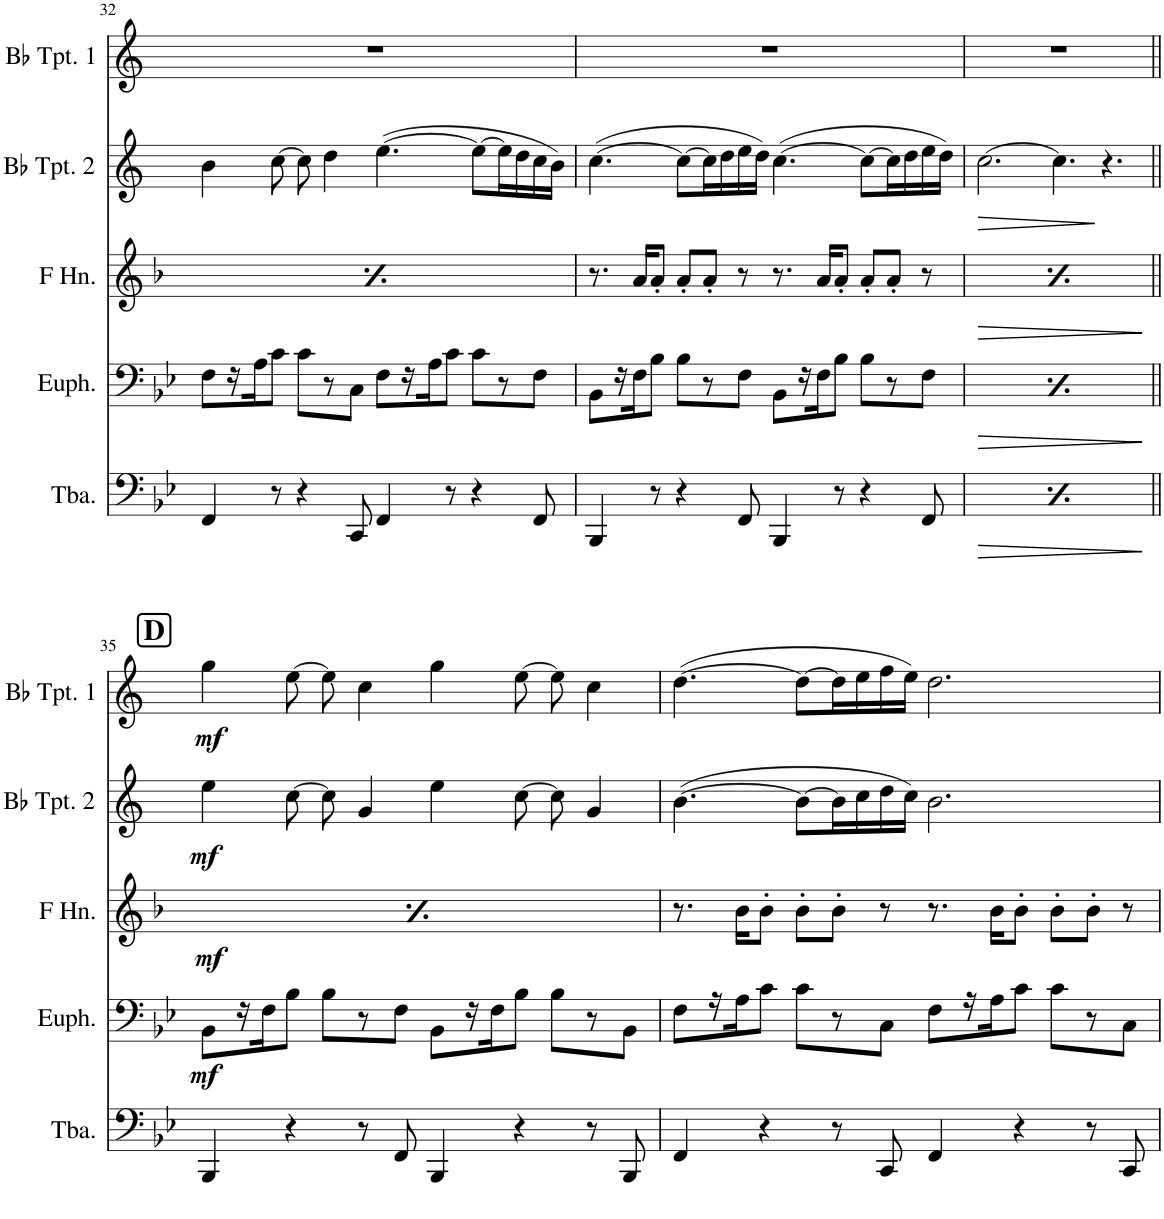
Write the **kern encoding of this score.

**kern	**kern	**dynam	**kern	**kern	**dynam	**kern	**dynam
*part5	*part4	*part4	*part3	*part2	*part2	*part1	*part1
*staff5	*staff4	*staff4	*staff3	*staff2	*staff2	*staff1	*staff1
*I"Tuba	*I"Euphonium	*	*I"Horn in F	*I"Bb Trumpet 2	*	*I"Bb Trumpet 1	*
*I'Tba.	*I'Euph.	*	*	*I'Bb Tpt. 2	*	*I'Bb Tpt. 1	*
!!LO:PB:g=z
*clefF4	*clefF4	*	*clefG2	*clefG2	*	*clefG2	*
*	*	*	*Trd4c7	*Trd1c2	*	*Trd1c2	*
*k[b-e-]	*k[b-e-]	*	*k[b-]	*k[]	*	*k[]	*
*M12/8	*M12/8	*	*M12/8	*M12/8	*	*M12/8	*
=32	=32	=32	=32	=32	=32	=32	=32
4FF/	8F\L	.	8.r	4b\	.	1.r	.
.	16r	.	.	.	.	.	.
.	16A\J	.	16b-\KL	.	.	.	.
8r	8c\J	.	8b-'\J	[8cc\	.	.	.
4r	8c\L	.	8b-'\L	8cc\]	.	.	.
.	8r	.	8b-'\J	4dd\	.	.	.
8CC/	8C\J	.	8r	.	.	.	.
4FF/	8F\L	.	8.r	([4.ee\	.	.	.
.	16r	.	.	.	.	.	.
.	16A\J	.	16b-\KL	.	.	.	.
8r	8c\J	.	8b-'\J	.	.	.	.
4r	8c\L	.	8b-'\L	8ee\L_	.	.	.
.	8r	.	8b-'\J	16ee\L]	.	.	.
.	.	.	.	16dd\	.	.	.
8FF/	8F\J	.	8r	16cc\	.	.	.
.	.	.	.	16b\JJ)	.	.	.
=33	=33	=33	=33	=33	=33	=33	=33
4BBB-/	8BB-\L	.	8.r	([4.cc\	.	1.r	.
.	16r	.	.	.	.	.	.
.	16F\J	.	16a/KL	.	.	.	.
8r	8B-\J	.	8a'/J	.	.	.	.
4r	8B-\L	.	8a'/L	8cc\L_	.	.	.
.	8r	.	8a'/J	16cc\L]	.	.	.
.	.	.	.	16dd\	.	.	.
8FF/	8F\J	.	8r	16ee\	.	.	.
.	.	.	.	16dd\JJ)	.	.	.
4BBB-/	8BB-\L	.	8.r	([4.cc\	.	.	.
.	16r	.	.	.	.	.	.
.	16F\J	.	16a/KL	.	.	.	.
8r	8B-\J	.	8a'/J	.	.	.	.
4r	8B-\L	.	8a'/L	8cc\L_	.	.	.
.	8r	.	8a'/J	16cc\L]	.	.	.
.	.	.	.	16dd\	.	.	.
8FF/	8F\J	.	8r	16ee\	.	.	.
.	.	.	.	16dd\JJ)	.	.	.
=34	=34	=34	=34	=34	=34	=34	=34
!	!	!	!	!	!LO:HP:b	!	!
4BBB-/	8BB-\L	.	8.r	[2.cc\	>	1.r	.
.	16r	.	.	.	.	.	.
.	16F\J	.	16a/KL	.	.	.	.
8r	8B-\J	.	8a'/J	.	.	.	.
4r	8B-\L	.	8a'/L	.	.	.	.
.	8r	.	8a'/J	.	.	.	.
8FF/	8F\J	.	8r	.	.	.	.
4BBB-/	8BB-\L	.	8.r	4.cc\]	.	.	.
.	16r	.	.	.	.	.	.
.	16F\J	.	16a/KL	.	.	.	.
8r	8B-\J	.	8a'/J	.	.	.	.
4r	8B-\L	.	8a'/L	4.r	.	.	.
.	8r	.	8a'/J	.	.	.	.
8FF/	8F\J	.	8r	.	.	.	.
.	.	.	.	.	]	.	.
!!LO:LB:g=z
!!LO:REH:place=s1:a:B:cj:fs=14:t=D
=35||	=35||	=35||	=35||	=35||	=35||	=35||	=35||
!	!	!LO:DY:b	!	!	!LO:DY:b	!	!LO:DY:b
4BBB-/	8BB-\L	mf	8.r	4ee\	mf	4gg\	mf
.	16r	.	.	.	.	.	.
.	16F\J	.	16a/KL	.	.	.	.
4r	8B-\J	.	8a'/J	[8cc\	.	[8ee\	.
.	8B-\L	.	8a'/L	8cc\]	.	8ee\]	.
8r	8r	.	8a'/J	4g/	.	4cc\	.
8FF/	8F\J	.	8r	.	.	.	.
4BBB-/	8BB-\L	.	8.r	4ee\	.	4gg\	.
.	16r	.	.	.	.	.	.
.	16F\J	.	16a/KL	.	.	.	.
4r	8B-\J	.	8a'/J	[8cc\	.	[8ee\	.
.	8B-\L	.	8a'/L	8cc\]	.	8ee\]	.
8r	8r	.	8a'/J	4g/	.	4cc\	.
8BBB-/	8BB-\J	.	8r	.	.	.	.
=36	=36	=36	=36	=36	=36	=36	=36
4FF/	8F\L	.	8.r	([4.b\	.	([4.dd\	.
.	16r	.	.	.	.	.	.
.	16A\J	.	16b-\KL	.	.	.	.
4r	8c\J	.	8b-'\J	.	.	.	.
.	8c\L	.	8b-'\L	8b\L_	.	8dd\L_	.
8r	8r	.	8b-'\J	16b\L]	.	16dd\L]	.
.	.	.	.	16cc\	.	16ee\	.
8CC/	8C\J	.	8r	16dd\	.	16ff\	.
.	.	.	.	16cc\JJ)	.	16ee\JJ)	.
4FF/	8F\L	.	8.r	2.b\	.	2.dd\	.
.	16r	.	.	.	.	.	.
.	16A\J	.	16b-\KL	.	.	.	.
4r	8c\J	.	8b-'\J	.	.	.	.
.	8c\L	.	8b-'\L	.	.	.	.
8r	8r	.	8b-'\J	.	.	.	.
8CC/	8C\J	.	8r	.	.	.	.
=	=	=	=	=	=	=	=
*-	*-	*-	*-	*-	*-	*-	*-
